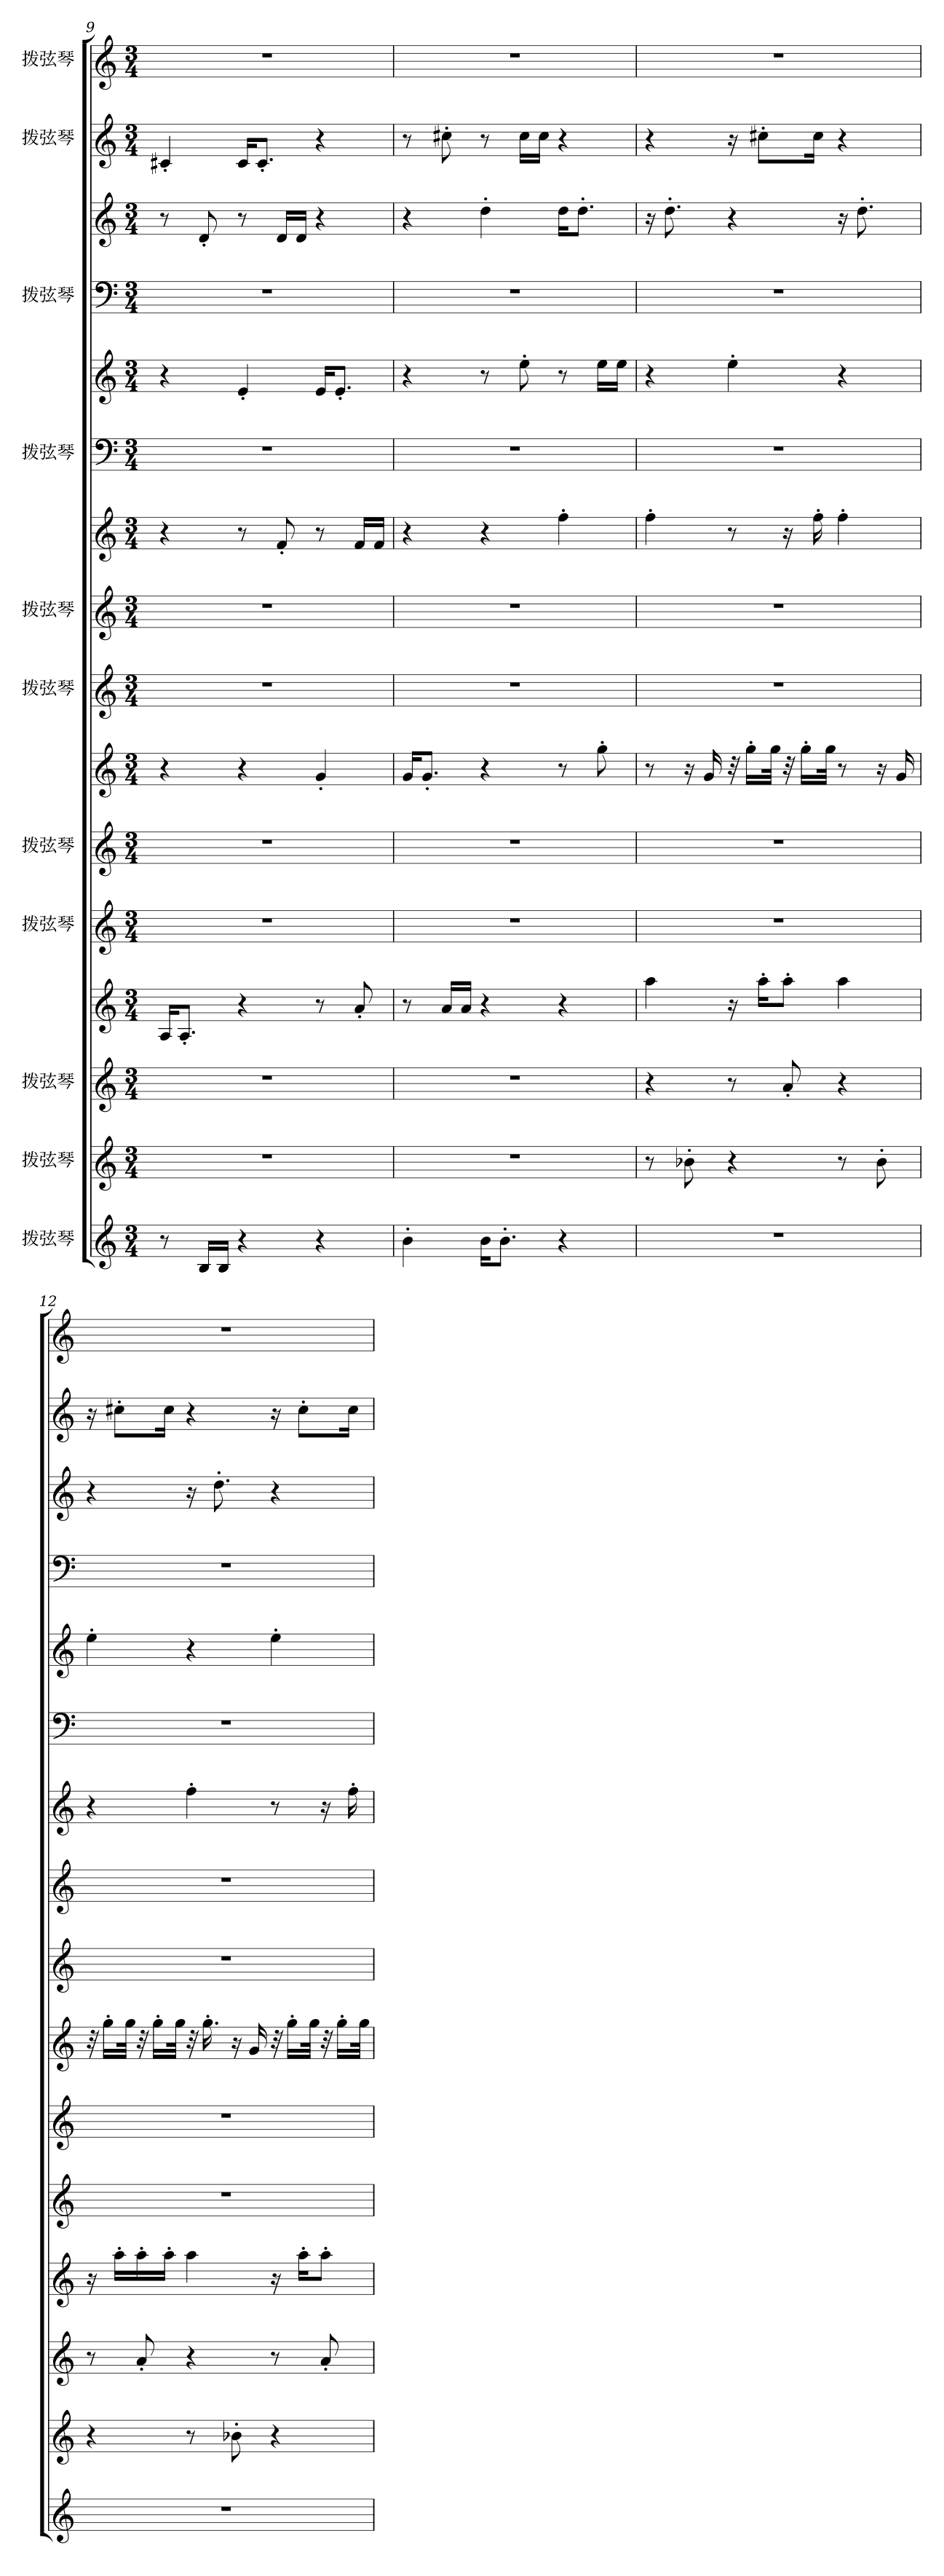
**kern	**kern	**kern	**kern	**kern	**kern	**kern	**kern	**kern	**kern	**kern	**kern	**kern	**kern	**kern	**kern
*part11	*part10	*part9	*part9	*part8	*part7	*part7	*part6	*part5	*part5	*part4	*part4	*part3	*part3	*part2	*part1
*staff16	*staff15	*staff14	*staff13	*staff12	*staff11	*staff10	*staff9	*staff8	*staff7	*staff6	*staff5	*staff4	*staff3	*staff2	*staff1
*I"拨弦琴	*I"拨弦琴	*I"拨弦琴	*	*I"拨弦琴	*I"拨弦琴	*	*I"拨弦琴	*I"拨弦琴	*	*I"拨弦琴	*	*I"拨弦琴	*	*I"拨弦琴	*I"拨弦琴
*clefG2	*clefG2	*clefG2	*clefG2	*clefG2	*clefG2	*clefG2	*clefG2	*clefG2	*clefG2	*clefF4	*clefG2	*clefF4	*clefG2	*clefG2	*clefG2
*k[]	*k[]	*k[]	*k[]	*k[]	*k[]	*k[]	*k[]	*k[]	*k[]	*k[]	*k[]	*k[]	*k[]	*k[]	*k[]
*M3/4	*M3/4	*M3/4	*M3/4	*M3/4	*M3/4	*M3/4	*M3/4	*M3/4	*M3/4	*M3/4	*M3/4	*M3/4	*M3/4	*M3/4	*M3/4
=9	=9	=9	=9	=9	=9	=9	=9	=9	=9	=9	=9	=9	=9	=9	=9
8r	2.r	2.r	16A/KL	2.r	2.r	4r	2.r	2.r	4r	2.r	4r	2.r	8r	4c#X'/	2.r
.	.	.	8.A'/J	.	.	.	.	.	.	.	.	.	.	.	.
16B/LL	.	.	.	.	.	.	.	.	.	.	.	.	8d'/	.	.
16B/JJ	.	.	.	.	.	.	.	.	.	.	.	.	.	.	.
4r	.	.	4r	.	.	4r	.	.	8r	.	4e'/	.	8r	16c#/KL	.
.	.	.	.	.	.	.	.	.	.	.	.	.	.	8.c#'/J	.
.	.	.	.	.	.	.	.	.	8f'/	.	.	.	16d/LL	.	.
.	.	.	.	.	.	.	.	.	.	.	.	.	16d/JJ	.	.
4r	.	.	8r	.	.	4g'/	.	.	8r	.	16e/KL	.	4r	4r	.
.	.	.	.	.	.	.	.	.	.	.	8.e'/J	.	.	.	.
.	.	.	8a'/	.	.	.	.	.	16f/LL	.	.	.	.	.	.
.	.	.	.	.	.	.	.	.	16f/JJ	.	.	.	.	.	.
!!LO:PB:g=z
=10	=10	=10	=10	=10	=10	=10	=10	=10	=10	=10	=10	=10	=10	=10	=10
4b'\	2.r	2.r	8r	2.r	2.r	16g/KL	2.r	2.r	4r	2.r	4r	2.r	4r	8r	2.r
.	.	.	.	.	.	8.g'/J	.	.	.	.	.	.	.	.	.
.	.	.	16a/LL	.	.	.	.	.	.	.	.	.	.	8cc#X'\	.
.	.	.	16a/JJ	.	.	.	.	.	.	.	.	.	.	.	.
16b\KL	.	.	4r	.	.	4r	.	.	4r	.	8r	.	4dd'\	8r	.
8.b'\J	.	.	.	.	.	.	.	.	.	.	.	.	.	.	.
.	.	.	.	.	.	.	.	.	.	.	8ee'\	.	.	16cc#\LL	.
.	.	.	.	.	.	.	.	.	.	.	.	.	.	16cc#\JJ	.
4r	.	.	4r	.	.	8r	.	.	4ff'\	.	8r	.	16dd\KL	4r	.
.	.	.	.	.	.	.	.	.	.	.	.	.	8.dd'\J	.	.
.	.	.	.	.	.	8gg'\	.	.	.	.	16ee\LL	.	.	.	.
.	.	.	.	.	.	.	.	.	.	.	16ee\JJ	.	.	.	.
=11	=11	=11	=11	=11	=11	=11	=11	=11	=11	=11	=11	=11	=11	=11	=11
2.r	8r	4r	4aa\	2.r	2.r	8r	2.r	2.r	4ff'\	2.r	4r	2.r	16r	4r	2.r
.	.	.	.	.	.	.	.	.	.	.	.	.	8.dd'\	.	.
.	8b-X'\	.	.	.	.	16r	.	.	.	.	.	.	.	.	.
.	.	.	.	.	.	16g/	.	.	.	.	.	.	.	.	.
.	4r	8r	16r	.	.	32r	.	.	8r	.	4ee'\	.	4r	16r	.
.	.	.	.	.	.	16gg'\LL	.	.	.	.	.	.	.	.	.
.	.	.	16aa'\KL	.	.	.	.	.	.	.	.	.	.	8cc#X'\L	.
.	.	.	.	.	.	32gg\JJk	.	.	.	.	.	.	.	.	.
.	.	8a'/	8aa'\J	.	.	32r	.	.	16r	.	.	.	.	.	.
.	.	.	.	.	.	16gg'\LL	.	.	.	.	.	.	.	.	.
.	.	.	.	.	.	.	.	.	16ff'\	.	.	.	.	16cc#\Jk	.
.	.	.	.	.	.	32gg\JJk	.	.	.	.	.	.	.	.	.
.	8r	4r	4aa\	.	.	8r	.	.	4ff'\	.	4r	.	16r	4r	.
.	.	.	.	.	.	.	.	.	.	.	.	.	8.dd'\	.	.
.	8b-'\	.	.	.	.	16r	.	.	.	.	.	.	.	.	.
.	.	.	.	.	.	16g/	.	.	.	.	.	.	.	.	.
=12	=12	=12	=12	=12	=12	=12	=12	=12	=12	=12	=12	=12	=12	=12	=12
2.r	4r	8r	16r	2.r	2.r	32r	2.r	2.r	4r	2.r	4ee'\	2.r	4r	16r	2.r
.	.	.	.	.	.	16gg'\LL	.	.	.	.	.	.	.	.	.
.	.	.	16aa'\LL	.	.	.	.	.	.	.	.	.	.	8cc#X'\L	.
.	.	.	.	.	.	32gg\JJk	.	.	.	.	.	.	.	.	.
.	.	8a'/	16aa'\	.	.	32r	.	.	.	.	.	.	.	.	.
.	.	.	.	.	.	16gg'\LL	.	.	.	.	.	.	.	.	.
.	.	.	16aa'\JJ	.	.	.	.	.	.	.	.	.	.	16cc#\Jk	.
.	.	.	.	.	.	32gg\JJk	.	.	.	.	.	.	.	.	.
.	8r	4r	4aa\	.	.	32r	.	.	4ff'\	.	4r	.	16r	4r	.
.	.	.	.	.	.	16.gg'\	.	.	.	.	.	.	.	.	.
.	.	.	.	.	.	.	.	.	.	.	.	.	8.dd'\	.	.
.	8b-X'\	.	.	.	.	16r	.	.	.	.	.	.	.	.	.
.	.	.	.	.	.	16g/	.	.	.	.	.	.	.	.	.
.	4r	8r	16r	.	.	32r	.	.	8r	.	4ee'\	.	4r	16r	.
.	.	.	.	.	.	16gg'\LL	.	.	.	.	.	.	.	.	.
.	.	.	16aa'\KL	.	.	.	.	.	.	.	.	.	.	8cc#'\L	.
.	.	.	.	.	.	32gg\JJk	.	.	.	.	.	.	.	.	.
.	.	8a'/	8aa'\J	.	.	32r	.	.	16r	.	.	.	.	.	.
.	.	.	.	.	.	16gg'\LL	.	.	.	.	.	.	.	.	.
.	.	.	.	.	.	.	.	.	16ff'\	.	.	.	.	16cc#\Jk	.
.	.	.	.	.	.	32gg\JJk	.	.	.	.	.	.	.	.	.
=	=	=	=	=	=	=	=	=	=	=	=	=	=	=	=
*-	*-	*-	*-	*-	*-	*-	*-	*-	*-	*-	*-	*-	*-	*-	*-
